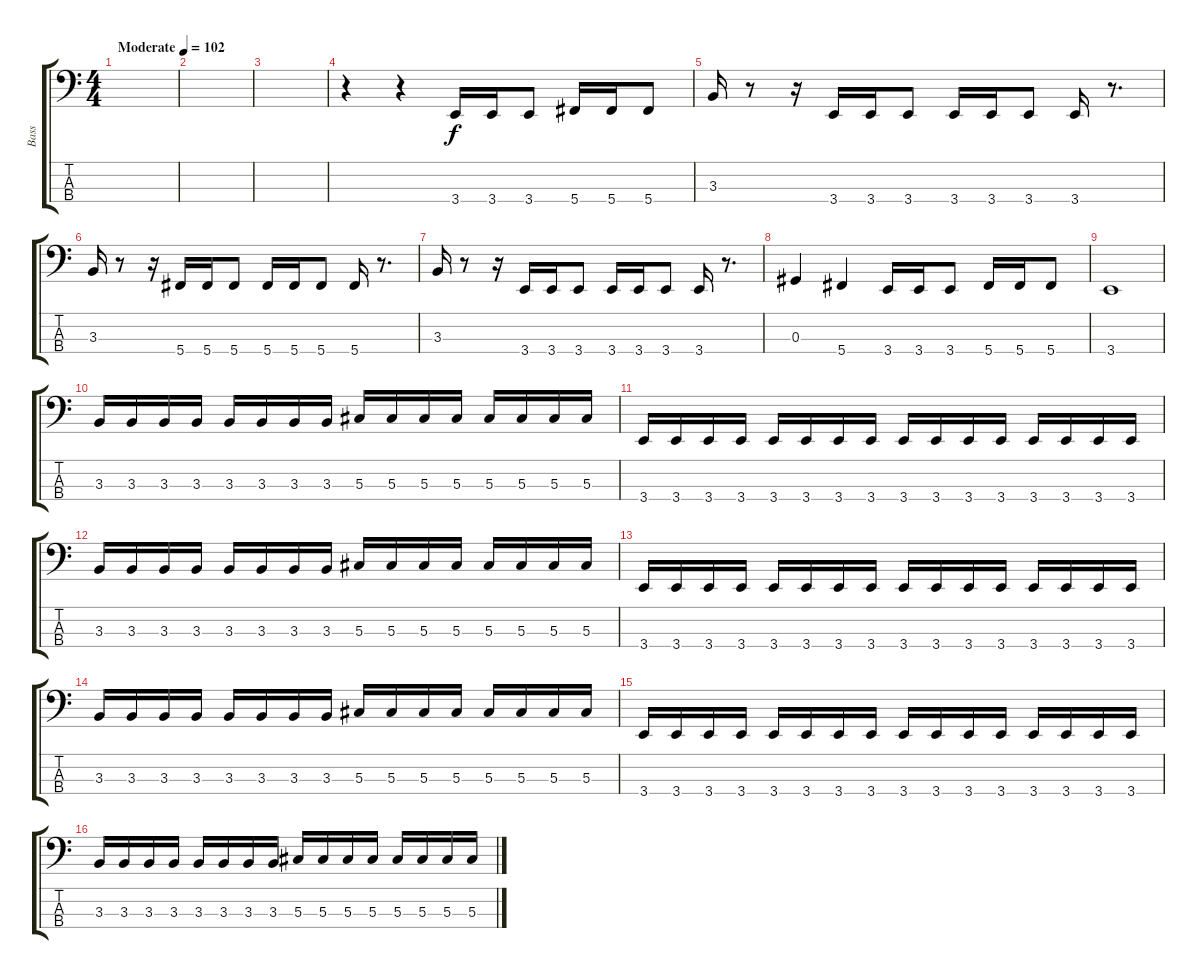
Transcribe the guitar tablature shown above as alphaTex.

\track ("Bass " "Bass ") {instrument electricbasspick}
\staff {score tabs}
\tuning (Gb2 Db2 Ab1 Db1) {hide}
\ts (4 4)
\tempo (102 "Moderate")
\clef f4
\ks c
|
|
|
r.4 r.4 3.4.16 3.4.16 3.4.8 5.4.16 5.4.16 5.4.8 |
3.3.16 r.8 r.16 3.4.16 3.4.16 3.4.8 3.4.16 3.4.16 3.4.8 3.4.16 r.8{d} |
3.3.16 r.8 r.16 5.4.16 5.4.16 5.4.8 5.4.16 5.4.16 5.4.8 5.4.16 r.8{d} |
3.3.16 r.8 r.16 3.4.16 3.4.16 3.4.8 3.4.16 3.4.16 3.4.8 3.4.16 r.8{d} |
0.3.4 5.4.4 3.4.16 3.4.16 3.4.8 5.4.16 5.4.16 5.4.8 |
3.4.1 |
3.3.16 3.3.16 3.3.16 3.3.16 3.3.16 3.3.16 3.3.16 3.3.16 5.3.16 5.3.16 5.3.16 5.3.16 5.3.16 5.3.16 5.3.16 5.3.16 |
3.4.16 3.4.16 3.4.16 3.4.16 3.4.16 3.4.16 3.4.16 3.4.16 3.4.16 3.4.16 3.4.16 3.4.16 3.4.16 3.4.16 3.4.16 3.4.16 |
3.3.16 3.3.16 3.3.16 3.3.16 3.3.16 3.3.16 3.3.16 3.3.16 5.3.16 5.3.16 5.3.16 5.3.16 5.3.16 5.3.16 5.3.16 5.3.16 |
3.4.16 3.4.16 3.4.16 3.4.16 3.4.16 3.4.16 3.4.16 3.4.16 3.4.16 3.4.16 3.4.16 3.4.16 3.4.16 3.4.16 3.4.16 3.4.16 |
3.3.16 3.3.16 3.3.16 3.3.16 3.3.16 3.3.16 3.3.16 3.3.16 5.3.16 5.3.16 5.3.16 5.3.16 5.3.16 5.3.16 5.3.16 5.3.16 |
3.4.16 3.4.16 3.4.16 3.4.16 3.4.16 3.4.16 3.4.16 3.4.16 3.4.16 3.4.16 3.4.16 3.4.16 3.4.16 3.4.16 3.4.16 3.4.16 |
3.3.16 3.3.16 3.3.16 3.3.16 3.3.16 3.3.16 3.3.16 3.3.16 5.3.16 5.3.16 5.3.16 5.3.16 5.3.16 5.3.16 5.3.16 5.3.16
